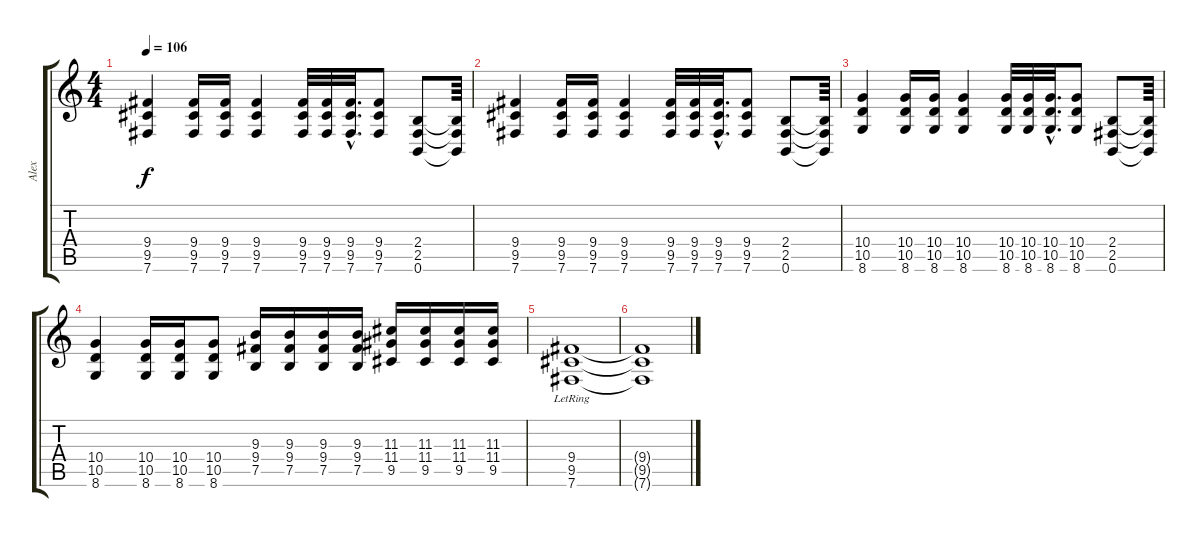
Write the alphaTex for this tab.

\track ("Alex" "Alex") {instrument electricguitarjazz}
\staff {score tabs}
\tuning (B3 Gb3 D3 A2 E2 B1) {hide}
\ts (4 4)
\tempo 106
\clef g2
\ks c
(9.4 9.5 7.6).4{dy f} (9.4 9.5 7.6).16 (9.4 9.5 7.6).16 (9.4 9.5 7.6).4 (9.4 9.5 7.6).32 (9.4 9.5 7.6).32 (9.4{hac} 9.5{hac} 7.6{hac}).32{d} (9.4 9.5 7.6).8 (2.4 2.5 0.6).8 (2.4{t} 2.5{t} 0.6{t}).64 |
(9.4 9.5 7.6).4 (9.4 9.5 7.6).16 (9.4 9.5 7.6).16 (9.4 9.5 7.6).4 (9.4 9.5 7.6).32 (9.4 9.5 7.6).32 (9.4{hac} 9.5{hac} 7.6{hac}).32{d} (9.4 9.5 7.6).8 (2.4 2.5 0.6).8 (2.4{t} 2.5{t} 0.6{t}).64 |
(10.4 10.5 8.6).4 (10.4 10.5 8.6).16 (10.4 10.5 8.6).16 (10.4 10.5 8.6).4 (10.4 10.5 8.6).32 (10.4 10.5 8.6).32 (10.4{hac} 10.5{hac} 8.6{hac}).32{d} (10.4 10.5 8.6).8 (2.4 2.5 0.6).8 (2.4{t} 2.5{t} 0.6{t}).64 |
(10.4 10.5 8.6).4 (10.4 10.5 8.6).16 (10.4 10.5 8.6).16 (10.4 10.5 8.6).8 (9.3 9.4 7.5).16 (9.3 9.4 7.5).16 (9.3 9.4 7.5).16 (9.3 9.4 7.5).16 (11.3 11.4 9.5).16 (11.3 11.4 9.5).16 (11.3 11.4 9.5).16 (11.3 11.4 9.5).16 |
(9.4{lr} 9.5{lr} 7.6).1{volume 6} |
(9.4{t} 9.5{t} 7.6{t}).1{volume 1}
